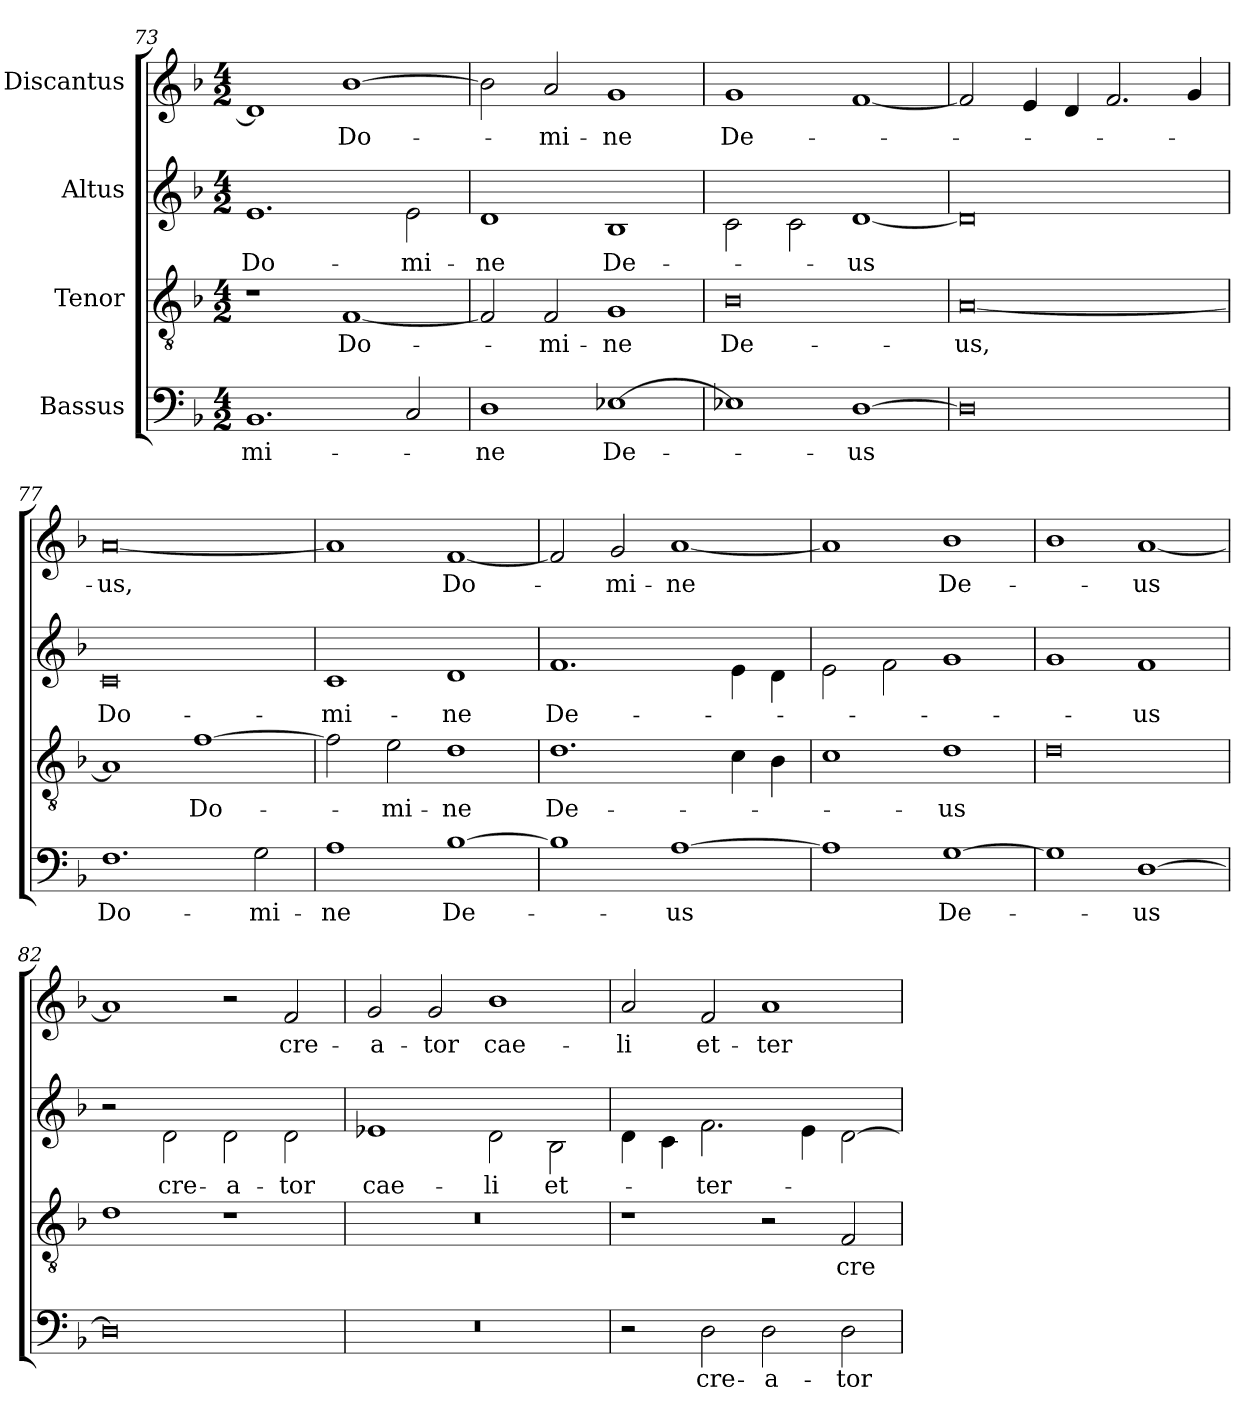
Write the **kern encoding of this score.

**kern	**text	**kern	**text	**kern	**text	**kern	**text
*part4	*part4	*part3	*part3	*part2	*part2	*part1	*part1
*staff4	*staff4	*staff3	*staff3	*staff2	*staff2	*staff1	*staff1
*I"Bassus	*	*I"Tenor	*	*I"Altus	*	*I"Discantus	*
*clefF4	*	*clefGv2	*	*clefG2	*	*clefG2	*
*k[b-]	*	*k[b-]	*	*k[b-]	*	*k[b-]	*
*M4/2	*	*M4/2	*	*M4/2	*	*M4/2	*
=73	=73	=73	=73	=73	=73	=73	=73
1.BB-/	-mi-	1r	.	1.e/	Do-	1d/]	.
.	.	[1F/	Do-	.	.	[1b-\	Do-
2C/	.	.	.	2e\	-mi-	.	.
=74	=74	=74	=74	=74	=74	=74	=74
1D\	-ne	2F/]	.	1d/	-ne	2b-\]	.
.	.	2F/	-mi-	.	.	2a/	-mi-
[1E-X\	De-	1G/	-ne	1B-/	De-	1g/	-ne
=75	=75	=75	=75	=75	=75	=75	=75
1E-X\]	.	0B-\	De-	2c\	.	1g/	De-
.	.	.	.	2c\	.	.	.
[1D\	-us	.	.	[1d/	-us	[1f/	.
=76	=76	=76	=76	=76	=76	=76	=76
0D\]	.	[0A/	-us,	0d/]	.	2f/]	.
.	.	.	.	.	.	4e/	.
.	.	.	.	.	.	4d/	.
.	.	.	.	.	.	2.f/	.
.	.	.	.	.	.	4g/	.
=77	=77	=77	=77	=77	=77	=77	=77
1.F\	Do-	1A/]	.	0c/	Do-	[0a/	-us,
.	.	[1f\	Do-	.	.	.	.
2G\	-mi-	.	.	.	.	.	.
=78	=78	=78	=78	=78	=78	=78	=78
1A\	-ne	2f\]	.	1c/	-mi-	1a/]	.
.	.	2e\	-mi-	.	.	.	.
[1B-\	De-	1d\	-ne	1d/	-ne	[1f/	Do-
=79	=79	=79	=79	=79	=79	=79	=79
1B-\]	.	1.d\	De-	1.f/	De-	2f/]	.
.	.	.	.	.	.	2g/	-mi-
[1A\	-us	.	.	.	.	[1a/	-ne
.	.	4c\	.	4e\	.	.	.
.	.	4B-\	.	4d\	.	.	.
=80	=80	=80	=80	=80	=80	=80	=80
1A\]	.	1c\	.	2e\	.	1a/]	.
.	.	.	.	2f\	.	.	.
[1G\	De-	1d\	-us	1g/	.	1b-\	De-
=81	=81	=81	=81	=81	=81	=81	=81
1G\]	.	0d\	.	1g/	.	1b-\	.
[1D\	-us	.	.	1f/	-us	[1a/	-us
=82	=82	=82	=82	=82	=82	=82	=82
0D\]	.	1d\	.	2r	.	1a/]	.
.	.	.	.	2d\	cre-	.	.
.	.	1r	.	2d\	-a-	2r	.
.	.	.	.	2d\	-tor	2f/	cre-
=83	=83	=83	=83	=83	=83	=83	=83
0r	.	0r	.	1e-X/	cae-	2g/	-a-
.	.	.	.	.	.	2g/	-tor
.	.	.	.	2d\	-li	1b-\	cae-
.	.	.	.	2B-\	et-	.	.
=84	=84	=84	=84	=84	=84	=84	=84
2r	.	1r	.	4d\	.	2a/	-li
.	.	.	.	4c\	.	.	.
2D\	cre-	.	.	2.f\	ter-	2f/	et-
2D\	-a-	2r	.	.	.	1a/	ter-
.	.	.	.	4e\	.	.	.
2D\	-tor	2F/	cre-	[2d\	.	.	.
=	=	=	=	=	=	=	=
*-	*-	*-	*-	*-	*-	*-	*-
